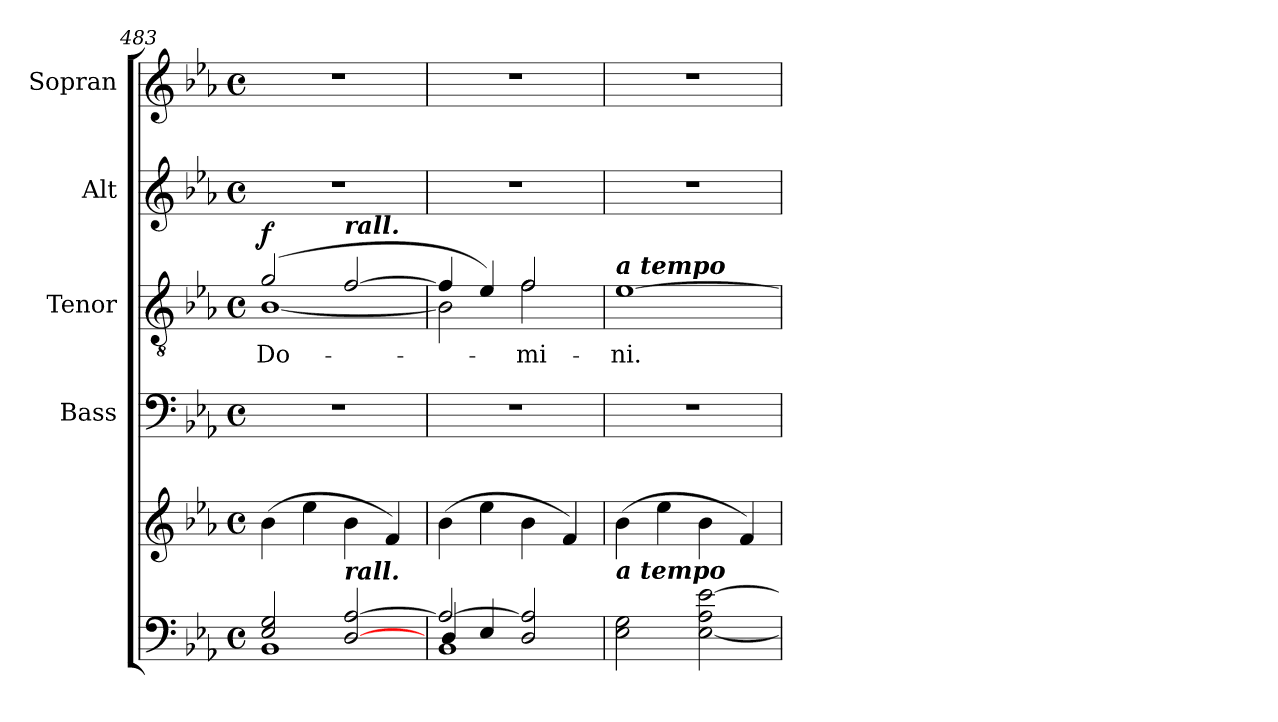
**kern	**kern	**kern	**kern	**text	**dynam	**kern	**kern
*part5	*part5	*part4	*part3	*part3	*part3	*part2	*part1
*staff6	*staff5	*staff4	*staff3	*staff3	*staff3	*staff2	*staff1
*	*	*I"Bass	*I"Tenor	*	*	*I"Alt	*I"Sopran
*	*	*I'B.	*I'T.	*	*	*I'A.	*I'S.
*clefF4	*clefG2	*clefF4	*clefGv2	*	*	*clefG2	*clefG2
*k[b-e-a-]	*k[b-e-a-]	*k[b-e-a-]	*k[b-e-a-]	*	*	*k[b-e-a-]	*k[b-e-a-]
*E-:	*E-:	*E-:	*E-:	*	*	*E-:	*E-:
*M4/4	*M4/4	*M4/4	*M4/4	*	*	*M4/4	*M4/4
*met(c)	*met(c)	*met(c)	*met(c)	*	*	*met(c)	*met(c)
=483	=483	=483	=483	=483	=483	=483	=483
*^	*	*	*	*	*	*	*
!	!	!	!	!	!LO:LY:b	!LO:DY:a	!	!
*	*	*	*	*^	*	*	*	*
2E-/ 2G/	1BB-	(>4b-\	1r	(2g/	[<1B-	Do-	f	1r	1r
.	.	4ee-\	.	.	.	.	.	.	.
!	!	!	!	!LO:TX:a:Bi:t=rall.	!	!	!	!	!
!	!	!LO:TX:b:Bi:t=rall.	!	!	!	!	!	!	!
[>2D/ [>2A-/	.	4b-\	.	[>2f/	.	.	.	.	.
.	.	4f/)	.	.	.	.	.	.	.
=484	=484	=484	=484	=484	=484	=484	=484	=484	=484
*	*^	*	*	*	*	*	*	*	*
2A-/_	1BB-	4D/	(>4b-\	1r	4f/]	2B-\]	.	.	1r	1r
.	.	4E-/	4ee-\	.	4e-/)	.	.	.	.	.
!	!	!	!	!	!	!	!LO:LY:b	!	!	!
2D/ 2A-/]	.	2ryy	4b-\	.	2f/	2f\	-mi-	.	.	.
.	.	.	4f/)	.	.	.	.	.	.	.
*v	*v	*v	*	*	*v	*v	*	*	*	*
=485	=485	=485	=485	=485	=485	=485	=485
!	!	!	!LO:TX:a:Bi:t=a tempo	!	!	!	!
!	!LO:TX:b:Bi:t=a tempo	!	!	!	!	!	!
!	!	!	!	!LO:LY:b	!	!	!
2E-\ 2G\	(>4b-\	1r	[1e-	-ni.	.	1r	1r
.	4ee-\	.	.	.	.	.	.
[<2E-\ 2A-\ [2e-\	4b-\	.	.	.	.	.	.
.	4f/)	.	.	.	.	.	.
=	=	=	=	=	=	=	=
*-	*-	*-	*-	*-	*-	*-	*-
